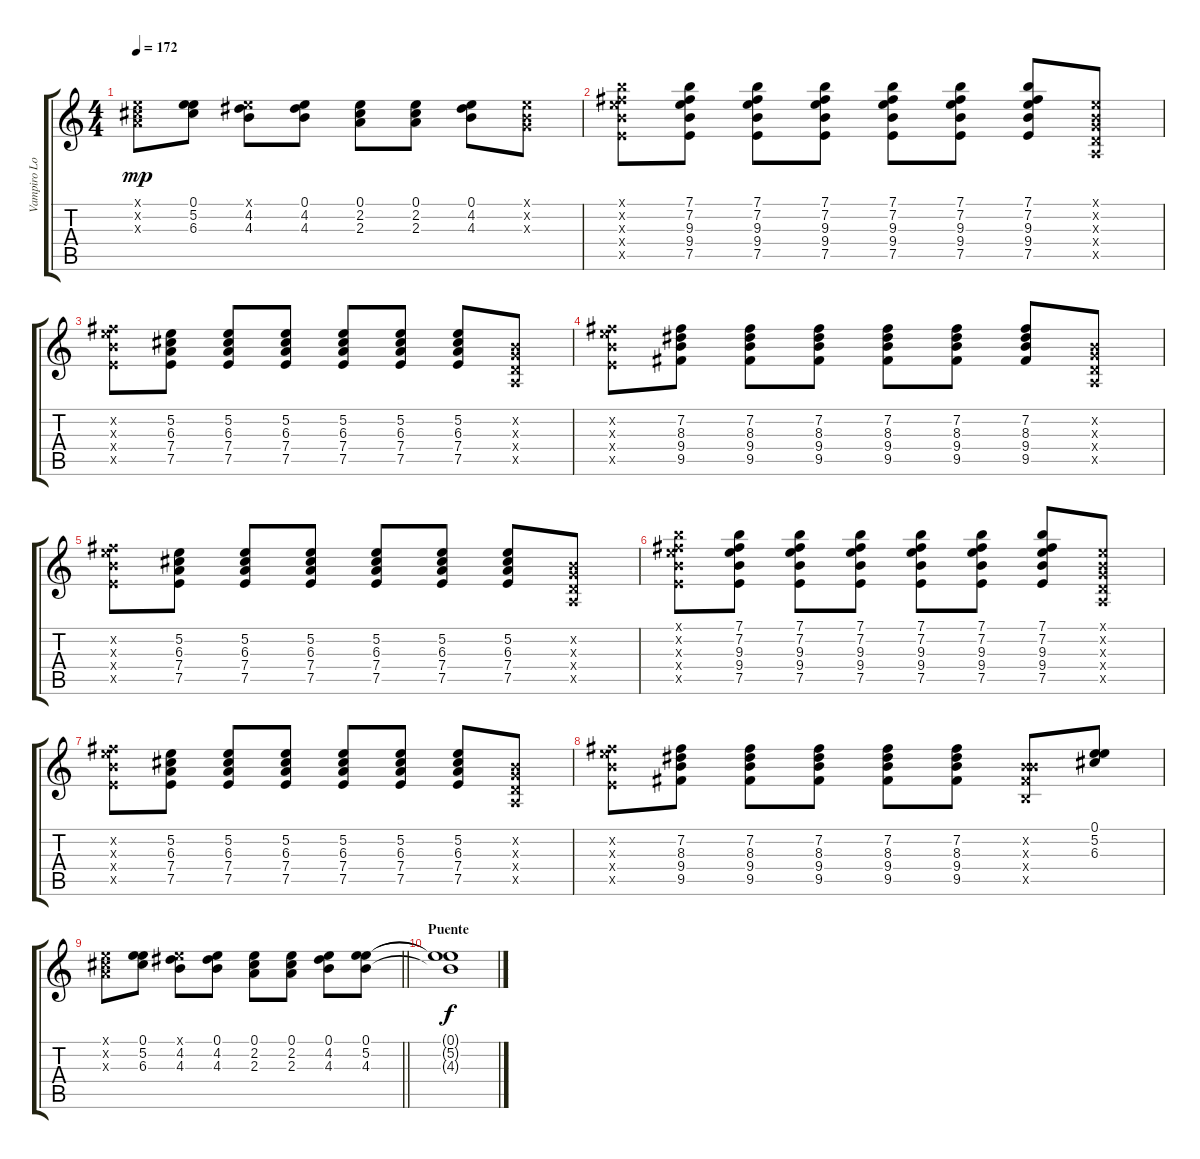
\track ("Vampiro Lopez" "Vampiro Lo") {instrument acousticguitarsteel}
\staff {score tabs}
\tuning (E4 B3 G3 D3 A2 E2) {hide}
\ts (4 4)
\tempo 172
\clef g2
\ks c
(0.1{x} 2.2{x} 2.3{x}).8{dy mp} (0.1 5.2 6.3).8 (0.1{x} 4.2 4.3).8 (0.1 4.2 4.3).8 (0.1 2.2 2.3).8 (0.1 2.2 2.3).8 (0.1 4.2 4.3).8 (0.1{x} 0.2{x} 0.3{x}).8 |
(7.1{x} 7.2{x} 9.3{x} 9.4{x} 7.5{x}).8 (7.1 7.2 9.3 9.4 7.5).8 (7.1 7.2 9.3 9.4 7.5).8 (7.1 7.2 9.3 9.4 7.5).8 (7.1 7.2 9.3 9.4 7.5).8 (7.1 7.2 9.3 9.4 7.5).8 (7.1 7.2 9.3 9.4 7.5).8 (0.1{x} 0.2{x} 0.3{x} 0.4{x} 0.5{x}).8 |
(7.2{x} 9.3{x} 9.4{x} 7.5{x}).8 (5.2 6.3 7.4 7.5).8 (5.2 6.3 7.4 7.5).8 (5.2 6.3 7.4 7.5).8 (5.2 6.3 7.4 7.5).8 (5.2 6.3 7.4 7.5).8 (5.2 6.3 7.4 7.5).8 (0.2{x} 0.3{x} 0.4{x} 0.5{x}).8 |
(7.2{x} 9.3{x} 9.4{x} 7.5{x}).8 (7.2 8.3 9.4 9.5).8 (7.2 8.3 9.4 9.5).8 (7.2 8.3 9.4 9.5).8 (7.2 8.3 9.4 9.5).8 (7.2 8.3 9.4 9.5).8 (7.2 8.3 9.4 9.5).8 (0.2{x} 0.3{x} 0.4{x} 0.5{x}).8 |
(7.2{x} 9.3{x} 9.4{x} 7.5{x}).8 (5.2 6.3 7.4 7.5).8 (5.2 6.3 7.4 7.5).8 (5.2 6.3 7.4 7.5).8 (5.2 6.3 7.4 7.5).8 (5.2 6.3 7.4 7.5).8 (5.2 6.3 7.4 7.5).8 (0.2{x} 0.3{x} 0.4{x} 0.5{x}).8 |
(7.1{x} 7.2{x} 9.3{x} 9.4{x} 7.5{x}).8 (7.1 7.2 9.3 9.4 7.5).8 (7.1 7.2 9.3 9.4 7.5).8 (7.1 7.2 9.3 9.4 7.5).8 (7.1 7.2 9.3 9.4 7.5).8 (7.1 7.2 9.3 9.4 7.5).8 (7.1 7.2 9.3 9.4 7.5).8 (0.1{x} 0.2{x} 0.3{x} 0.4{x} 0.5{x}).8 |
(7.2{x} 9.3{x} 9.4{x} 7.5{x}).8 (5.2 6.3 7.4 7.5).8 (5.2 6.3 7.4 7.5).8 (5.2 6.3 7.4 7.5).8 (5.2 6.3 7.4 7.5).8 (5.2 6.3 7.4 7.5).8 (5.2 6.3 7.4 7.5).8 (0.2{x} 0.3{x} 0.4{x} 0.5{x}).8 |
(7.2{x} 9.3{x} 9.4{x} 7.5{x}).8 (7.2 8.3 9.4 9.5).8 (7.2 8.3 9.4 9.5).8 (7.2 8.3 9.4 9.5).8 (7.2 8.3 9.4 9.5).8 (7.2 8.3 9.4 9.5).8 (0.2{x} 4.3{x} 4.4{x} 2.5{x}).8 (0.1 5.2 6.3).8 |
\barLineRight lightlight
(0.1{x} 2.2{x} 2.3{x}).8 (0.1 5.2 6.3).8 (0.1{x} 4.2 4.3).8 (0.1 4.2 4.3).8 (0.1 2.2 2.3).8 (0.1 2.2 2.3).8 (0.1 4.2 4.3).8 (0.1 5.2 4.3).8 |
\section ("" "Puente")
(0.1{t} 5.2{t} 4.3{t}).1{dy f}
